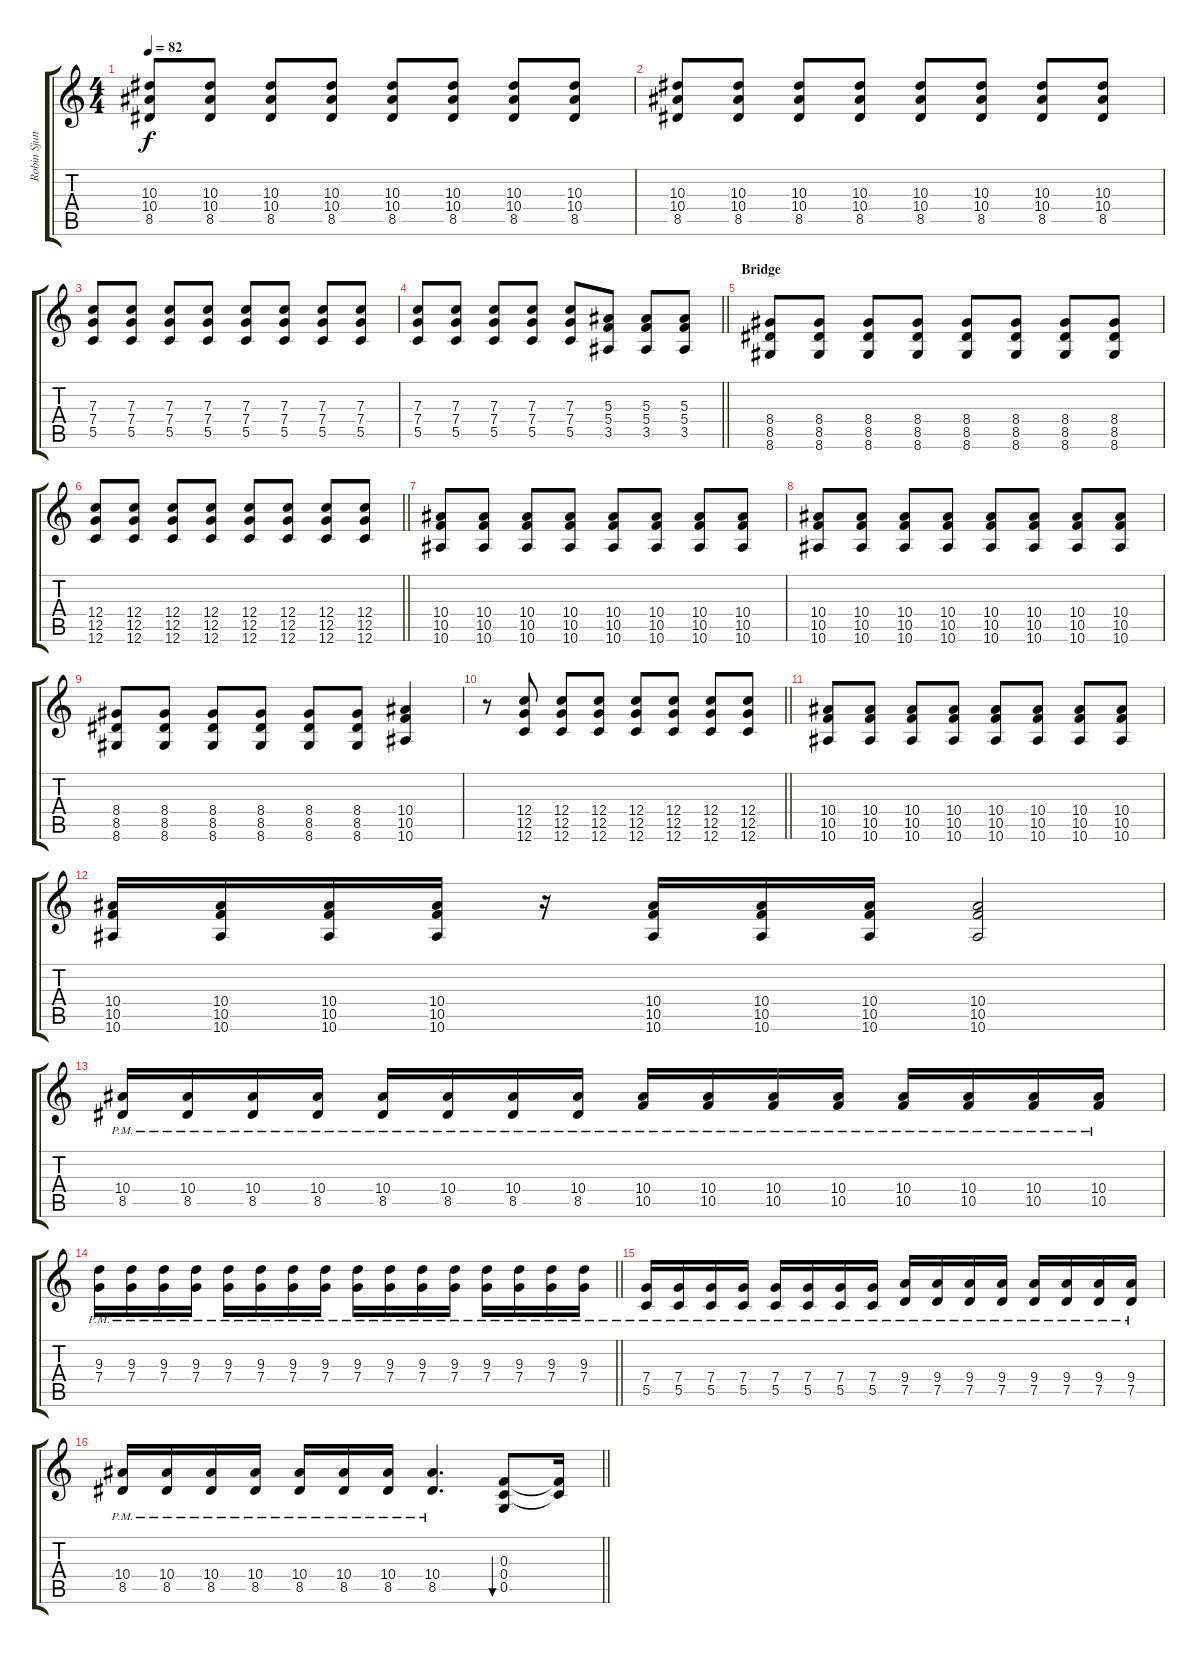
\track ("Robin Sjunnesson" "Robin Sjun") {instrument overdrivenguitar}
\staff {score tabs}
\tuning (D4 A3 F3 C3 G2 C2) {hide}
\ts (4 4)
\tempo 82
\clef g2
\ks c
(10.3 10.4 8.5).8{dy f} (10.3 10.4 8.5).8 (10.3 10.4 8.5).8 (10.3 10.4 8.5).8 (10.3 10.4 8.5).8 (10.3 10.4 8.5).8 (10.3 10.4 8.5).8 (10.3 10.4 8.5).8 |
(10.3 10.4 8.5).8 (10.3 10.4 8.5).8 (10.3 10.4 8.5).8 (10.3 10.4 8.5).8 (10.3 10.4 8.5).8 (10.3 10.4 8.5).8 (10.3 10.4 8.5).8 (10.3 10.4 8.5).8 |
(7.3 7.4 5.5).8 (7.3 7.4 5.5).8 (7.3 7.4 5.5).8 (7.3 7.4 5.5).8 (7.3 7.4 5.5).8 (7.3 7.4 5.5).8 (7.3 7.4 5.5).8 (7.3 7.4 5.5).8 |
\barLineRight lightlight
(7.3 7.4 5.5).8 (7.3 7.4 5.5).8 (7.3 7.4 5.5).8 (7.3 7.4 5.5).8 (7.3 7.4 5.5).8 (5.3 5.4 3.5).8 (5.3 5.4 3.5).8 (5.3 5.4 3.5).8 |
\section ("" "Bridge")
(8.4 8.5 8.6).8 (8.4 8.5 8.6).8 (8.4 8.5 8.6).8 (8.4 8.5 8.6).8 (8.4 8.5 8.6).8 (8.4 8.5 8.6).8 (8.4 8.5 8.6).8 (8.4 8.5 8.6).8 |
\barLineRight lightlight
(12.4 12.5 12.6).8 (12.4 12.5 12.6).8 (12.4 12.5 12.6).8 (12.4 12.5 12.6).8 (12.4 12.5 12.6).8 (12.4 12.5 12.6).8 (12.4 12.5 12.6).8 (12.4 12.5 12.6).8 |
(10.4 10.5 10.6).8 (10.4 10.5 10.6).8 (10.4 10.5 10.6).8 (10.4 10.5 10.6).8 (10.4 10.5 10.6).8 (10.4 10.5 10.6).8 (10.4 10.5 10.6).8 (10.4 10.5 10.6).8 |
(10.4 10.5 10.6).8 (10.4 10.5 10.6).8 (10.4 10.5 10.6).8 (10.4 10.5 10.6).8 (10.4 10.5 10.6).8 (10.4 10.5 10.6).8 (10.4 10.5 10.6).8 (10.4 10.5 10.6).8 |
(8.4 8.5 8.6).8 (8.4 8.5 8.6).8 (8.4 8.5 8.6).8 (8.4 8.5 8.6).8 (8.4 8.5 8.6).8 (8.4 8.5 8.6).8 (10.4 10.5 10.6).4 |
\barLineRight lightlight
r.8 (12.4 12.5 12.6).8 (12.4 12.5 12.6).8 (12.4 12.5 12.6).8 (12.4 12.5 12.6).8 (12.4 12.5 12.6).8 (12.4 12.5 12.6).8 (12.4 12.5 12.6).8 |
(10.4 10.5 10.6).8 (10.4 10.5 10.6).8 (10.4 10.5 10.6).8 (10.4 10.5 10.6).8 (10.4 10.5 10.6).8 (10.4 10.5 10.6).8 (10.4 10.5 10.6).8 (10.4 10.5 10.6).8 |
(10.4 10.5 10.6).16 (10.4 10.5 10.6).16 (10.4 10.5 10.6).16 (10.4 10.5 10.6).16 r.16 (10.4 10.5 10.6).16 (10.4 10.5 10.6).16 (10.4 10.5 10.6).16 (10.4 10.5 10.6).2 |
(10.4{pm} 8.5{pm}).16 (10.4{pm} 8.5{pm}).16 (10.4{pm} 8.5{pm}).16 (10.4{pm} 8.5{pm}).16 (10.4{pm} 8.5{pm}).16 (10.4{pm} 8.5{pm}).16 (10.4{pm} 8.5{pm}).16 (10.4{pm} 8.5{pm}).16 (10.4{pm} 10.5{pm}).16 (10.4{pm} 10.5{pm}).16 (10.4{pm} 10.5{pm}).16 (10.4{pm} 10.5{pm}).16 (10.4{pm} 10.5{pm}).16 (10.4{pm} 10.5{pm}).16 (10.4{pm} 10.5{pm}).16 (10.4{pm} 10.5{pm}).16 |
\barLineRight lightlight
(9.3{pm} 7.4{pm}).16 (9.3{pm} 7.4{pm}).16 (9.3{pm} 7.4{pm}).16 (9.3{pm} 7.4{pm}).16 (9.3{pm} 7.4{pm}).16 (9.3{pm} 7.4{pm}).16 (9.3{pm} 7.4{pm}).16 (9.3{pm} 7.4{pm}).16 (9.3{pm} 7.4{pm}).16 (9.3{pm} 7.4{pm}).16 (9.3{pm} 7.4{pm}).16 (9.3{pm} 7.4{pm}).16 (9.3{pm} 7.4{pm}).16 (9.3{pm} 7.4{pm}).16 (9.3{pm} 7.4{pm}).16 (9.3{pm} 7.4{pm}).16 |
(7.4{pm} 5.5{pm}).16 (7.4{pm} 5.5{pm}).16 (7.4{pm} 5.5{pm}).16 (7.4{pm} 5.5{pm}).16 (7.4{pm} 5.5{pm}).16 (7.4{pm} 5.5{pm}).16 (7.4{pm} 5.5{pm}).16 (7.4{pm} 5.5{pm}).16 (9.4{pm} 7.5{pm}).16 (9.4{pm} 7.5{pm}).16 (9.4{pm} 7.5{pm}).16 (9.4{pm} 7.5{pm}).16 (9.4{pm} 7.5{pm}).16 (9.4{pm} 7.5{pm}).16 (9.4{pm} 7.5{pm}).16 (9.4{pm} 7.5{pm}).16 |
\barLineRight lightlight
(10.4{pm} 8.5{pm}).16 (10.4{pm} 8.5{pm}).16 (10.4{pm} 8.5{pm}).16 (10.4{pm} 8.5{pm}).16 (10.4{pm} 8.5{pm}).16 (10.4{pm} 8.5{pm}).16 (10.4{pm} 8.5{pm}).16 (10.4{pm} 8.5{pm}).4{d} (0.3 0.4 0.5).8{bu 60} (0.3{t} 0.4{t}).16
